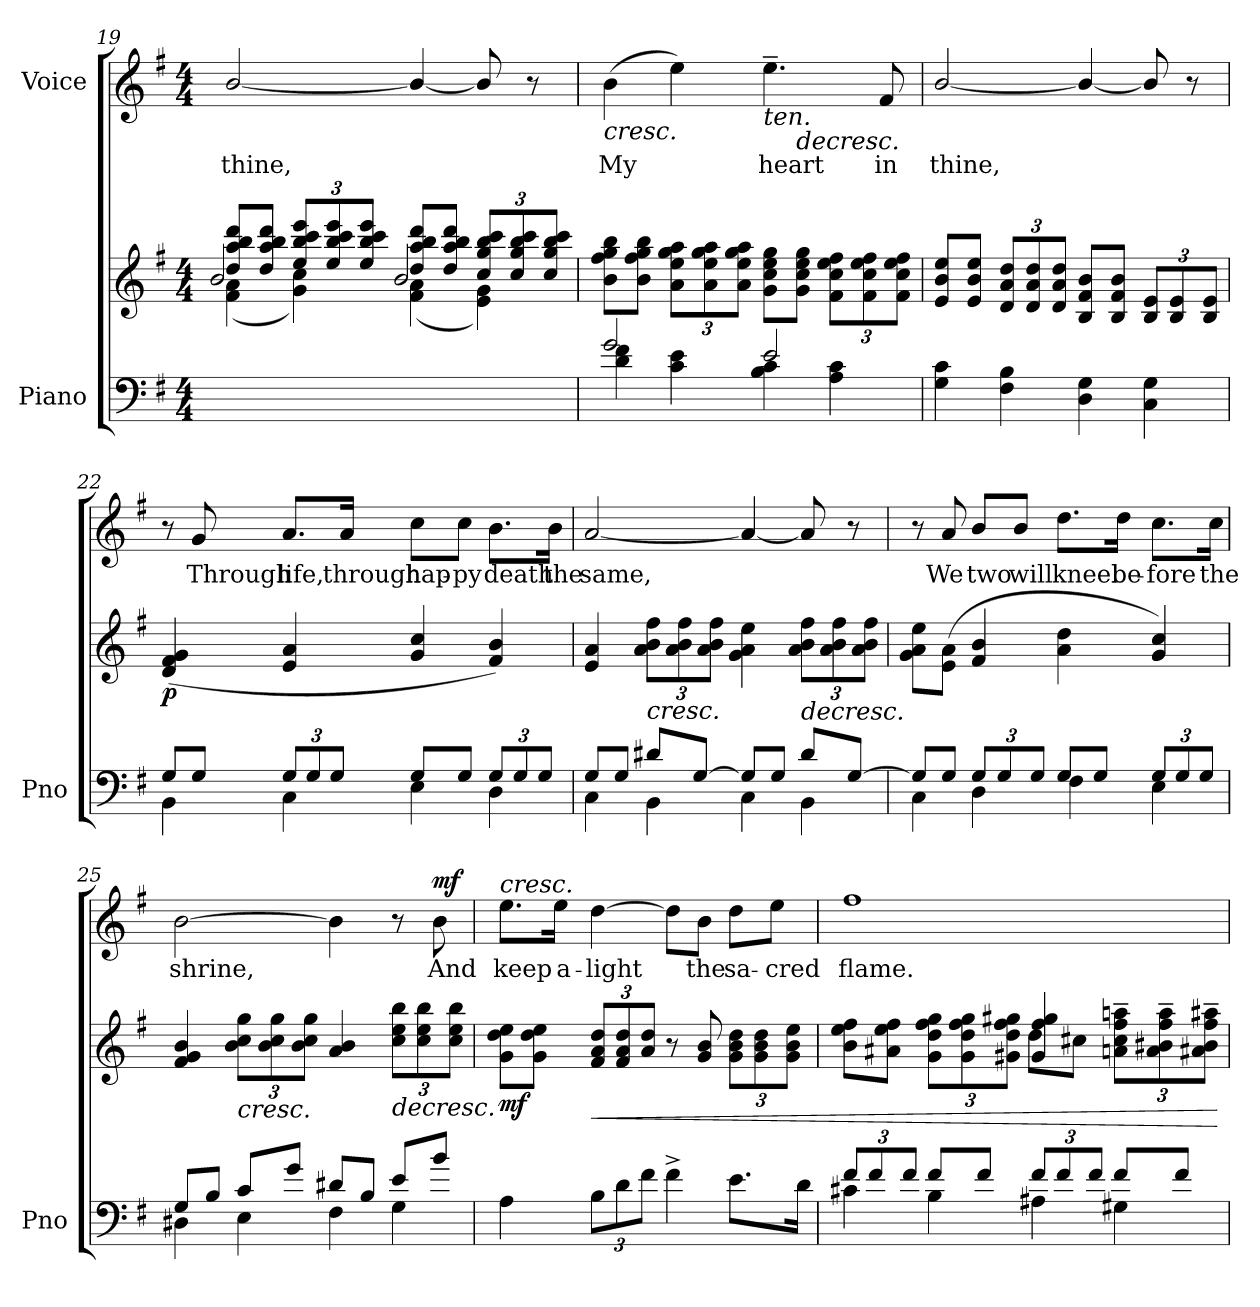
**kern	**kern	**dynam	**kern	**text	**dynam
*part2	*part2	*part2	*part1	*part1	*part1
*staff3	*staff2	*staff2/3	*staff1	*staff1	*staff1
*I"Piano	*	*	*I"Voice	*	*
*I'Pno	*	*	*	*	*
*clefF4	*clefG2	*	*clefG2	*	*
*k[f#]	*k[f#]	*	*k[f#]	*	*
*M4/4	*M4/4	*	*M4/4	*	*
=19	=19	=19	=19	=19	=19
*	*^	*	*	*	*
*	*	*^	*	*	*	*
!	!	!	!	!	!	!LO:LY:b	!
1ryy	8dd/ 8aa/ 8bb/ 8ddd/L	(4f#\ 4a\	2b/	.	[2b/	thine,	.
.	8dd/ 8aa/ 8bb/ 8ddd/J	.	.	.	.	.	.
*	*Xbrackettup	*	*	*	*	*	*
.	12ee/ 12bb/ 12ccc/ 12eee/L	4g\ 4cc\)	.	.	.	.	.
.	12ee/ 12bb/ 12ccc/ 12eee/	.	.	.	.	.	.
.	12ee/ 12bb/ 12ccc/ 12eee/J	.	.	.	.	.	.
.	8dd/ 8aa/ 8bb/ 8ddd/L	(4f#\ 4a\	2b/	.	4b/_	.	.
.	8dd/ 8aa/ 8bb/ 8ddd/J	.	.	.	.	.	.
.	12cc/ 12gg/ 12bb/ 12ccc/L	4e\ 4g\)	.	.	8b/]	.	.
.	12cc/ 12gg/ 12bb/ 12ccc/	.	.	.	.	.	.
.	.	.	.	.	8r	.	.
.	12cc/ 12gg/ 12bb/ 12ccc/J	.	.	.	.	.	.
*	*v	*v	*v	*	*	*	*
!!LO:LB:g=z
=20	=20	=20	=20	=20	=20
*^	*	*	*	*	*
!	!	!	!	!	!LO:LY:b	!LO:HP:b
*	*	*	*	*^	*	*
2g/	4d\ 4f#\	8b\ 8ff#\ 8gg\ 8bb\L	.	(4b\	2ryy	My	<
.	.	8b\ 8ff#\ 8gg\ 8bb\J	.	.	.	.	.
.	4c\ 4e\	12a\ 12ee\ 12gg\ 12aa\L	.	4ee\)	.	.	.
.	.	12a\ 12ee\ 12gg\ 12aa\	.	.	.	.	.
.	.	12a\ 12ee\ 12gg\ 12aa\J	.	.	.	.	.
!	!	!	!	!LO:TX:b:i:t=ten.	!	!	!
!	!	!	!	!	!	!LO:LY:b	!
2e/	4B\ 4c\	8g\ 8cc\ 8ee\ 8gg\L	.	4.ee~\	8ryy	heart	.
!	!	!	!	!	!	!	!LO:HP:b
.	.	8g\ 8cc\ 8ee\ 8gg\J	.	.	8ryy	.	>
.	4A\ 4c\	12f#\ 12cc\ 12ee\ 12ff#\L	.	.	4ryy	.	.
.	.	12f#\ 12cc\ 12ee\ 12ff#\	.	.	.	.	.
!	!	!	!	!	!	!LO:LY:b	!
.	.	.	.	8f#/	.	in	.
.	.	12f#\ 12cc\ 12ee\ 12ff#\J	.	.	.	.	.
*v	*v	*	*	*v	*v	*	*
.	.	.	.	.	[
=21	=21	=21	=21	=21	=21
!	!	!	!	!LO:LY:b	!
4G\ 4c\	8e/ 8b/ 8ee/L	.	[2b/	thine,	.
.	8e/ 8b/ 8ee/J	.	.	.	.
4F#\ 4B\	12d/ 12a/ 12dd/L	.	.	.	.
.	12d/ 12a/ 12dd/	.	.	.	.
.	12d/ 12a/ 12dd/J	.	.	.	.
4D\ 4G\	8B/ 8f#/ 8b/L	.	4b/_	.	.
.	8B/ 8f#/ 8b/J	.	.	.	.
4C\ 4G\	12B/ 12e/L	.	8b/]	.	.
.	12B/ 12e/	.	.	.	.
.	.	.	8r	.	.
.	12B/ 12e/J	.	.	.	.
!!LO:LB:g=z
=22	=22	=22	=22	=22	=22
*^	*	*	*	*	*
!	!	!	!LO:DY:b	!	!	!
8G/L	4BB\	(>4d/ 4f#/ 4g/	p	8r	.	.
!	!	!	!	!	!LO:LY:b	!LO:DY:a
!	!	!	!	!	!	!LO:DY:n=1:a
8G/J	.	.	.	8g/	Through	p other-dynamics
*Xbrackettup	*	*	*	*	*	*
!	!	!	!	!	!LO:LY:b	!
12G/L	4C\	4e/ 4a/	.	8.a/L	life,	.
12G/	.	.	.	.	.	.
12G/J	.	.	.	.	.	.
!	!	!	!	!	!LO:LY:b	!
.	.	.	.	16a/Jk	through	.
!	!	!	!	!	!LO:LY:b	!
8G/L	4E\	4g/ 4cc/	.	8cc\L	hap-	.
!	!	!	!	!	!LO:LY:b	!
8G/J	.	.	.	8cc\J	-py	.
!	!	!	!	!	!LO:LY:b	!
12G/L	4D\	4f#/ 4b/)	.	8.b\L	death	.
12G/	.	.	.	.	.	.
12G/J	.	.	.	.	.	.
!	!	!	!	!	!LO:LY:b	!
.	.	.	.	16b\Jk	the	.
=23	=23	=23	=23	=23	=23	=23
!	!	!	!	!	!LO:LY:b	!
8G/L	4C\	4e/ 4a/	.	[2a/	same,	.
8G/J	.	.	.	.	.	.
!	!	!	!LO:HP:b	!	!	!
8d#X/L	4BB\	12a\ 12b\ 12ff#\L	<	.	.	.
.	.	12a\ 12b\ 12ff#\	.	.	.	.
[8G/J	.	.	.	.	.	.
.	.	12a\ 12b\ 12ff#\J	.	.	.	.
8G/L]	4C\	4g\ 4a\ 4ee\	.	4a/_	.	.
8G/J	.	.	.	.	.	.
!	!	!	!LO:HP:b	!	!	!
8d#/L	4BB\	12a\ 12b\ 12ff#\L	>	8a/]	.	.
.	.	12a\ 12b\ 12ff#\	.	.	.	.
[8G/J	.	.	.	8r	.	.
.	.	12a\ 12b\ 12ff#\J	[	.	.	.
!!LO:PB:g=z
=24	=24	=24	=24	=24	=24	=24
8G/L]	4C\	8g\ 8a\ 8ee\L	.	8r	.	.
!	!	!	!	!	!LO:LY:b	!
8G/J	.	(8e\ 8a\J	.	8a/	We	.
!	!	!	!	!	!LO:LY:b	!
12G/L	4D\	4f#/ 4b/	.	8b/L	two	.
12G/	.	.	.	.	.	.
!	!	!	!	!	!LO:LY:b	!
.	.	.	.	8b/J	will	.
12G/J	.	.	.	.	.	.
!	!	!	!	!	!LO:LY:b	!
8G/L	4F#\	4a\ 4dd\	.	8.dd\L	kneel	.
8G/J	.	.	.	.	.	.
!	!	!	!	!	!LO:LY:b	!
.	.	.	.	16dd\Jk	be-	.
!	!	!	!	!	!LO:LY:b	!
12G/L	4E\	4g/ 4cc/)	.	8.cc\L	-fore	.
12G/	.	.	.	.	.	.
12G/J	.	.	.	.	.	.
!	!	!	!	!	!LO:LY:b	!
.	.	.	.	16cc\Jk	the	.
=25	=25	=25	=25	=25	=25	=25
!	!	!	!	!	!LO:LY:b	!
8G/L	4D#X\	4f#/ 4g/ 4b/	.	[2b\	shrine,	.
8B/J	.	.	.	.	.	.
*	*	*brackettup	*	*	*	*
!	!	!	!LO:HP:b	!	!	!
8c/L	4E\	12b\ 12cc\ 12gg\L	<	.	.	.
.	.	12b\ 12cc\ 12gg\	.	.	.	.
8g/J	.	.	.	.	.	.
.	.	12b\ 12cc\ 12gg\J	.	.	.	.
8d#X/L	4F#\	4a/ 4b/	]	4b\]	.	.
8B/J	.	.	.	.	.	.
*	*	*Xbrackettup	*	*	*	*
!	!	!	!LO:HP:b	!	!	!
8e/L	4G\	12cc\ 12ee\ 12bb\L	>	8r	.	.
.	.	12cc\ 12ee\ 12bb\	.	.	.	.
!	!	!	!	!	!LO:LY:b	!LO:DY:a
8b/J	.	.	.	8b\	And	mf
.	.	12cc\ 12ee\ 12bb\J	.	.	.	.
*v	*v	*	*	*	*	*
.	.	[	.	.	.
!!LO:LB:g=z
=26	=26	=26	=26	=26	=26
!	!	!	!LO:TX:a:i:t=cresc.	!	!
!	!	!LO:DY:b	!	!LO:LY:b	!
4A\	8g\ 8dd\ 8ee\L	mf	8.ee\L	keep	.
.	8g\ 8dd\ 8ee\J	.	.	.	.
!	!	!	!	!LO:LY:b	!
.	.	.	16ee\Jk	a-	.
*	*brackettup	*	*	*	*
!	!	!LO:HP:b	!	!LO:LY:b	!
12B\L	12f#/ 12a/ 12dd/L	<	[4dd\	-light	.
12d\	12f#/ 12a/ 12dd/	.	.	.	.
12f#\J	12a/ 12dd/J	.	.	.	.
4f#^\	8r	]	8dd\L]	.	.
!	!	!	!	!LO:LY:b	!
.	8g/ 8b/	.	8b\J	the	.
!	!	!	!	!LO:LY:b	!
8.e\L	12g\ 12b\ 12dd\L	.	8dd\L	sa-	.
.	12g\ 12b\ 12dd\	.	.	.	.
!	!	!	!	!LO:LY:b	!
.	.	.	8ee\J	-cred	.
.	12g\ 12b\ 12ee\J	.	.	.	.
16d\Jk	.	.	.	.	.
=27	=27	=27	=27	=27	=27
*^	*^	*	*	*	*
!	!	!	!	!	!	!LO:LY:b	!
12f#/L	4c#X\	2ryy	8b\ 8ee\ 8ff#\L	.	1ff#	flame.	.
12f#/	.	.	.	.	.	.	.
.	.	.	8a#X\ 8ee\ 8ff#\J	.	.	.	.
12f#/J	.	.	.	.	.	.	.
8f#/L	4B\	.	12g\ 12dd\ 12ff#\ 12gg\L	.	.	.	.
.	.	.	12g\ 12dd\ 12ff#\ 12gg\	.	.	.	.
8f#/J	.	.	.	.	.	.	.
.	.	.	12g#X\ 12dd\ 12ff#\ 12gg#X\J	.	.	.	.
12f#/L	4A#X\	4g#/ 4ff#/ 4gg#/	8dd\L	.	.	.	.
12f#/	.	.	.	.	.	.	.
.	.	.	8cc#X\J	.	.	.	.
12f#/J	.	.	.	.	.	.	.
*	*	*	*Xbrackettup	*	*	*	*
8f#/L	4G#X\	4ryy	12an\~> 12cc#\~> 12ff#\~> 12aan\~>L	.	.	.	.
.	.	.	12a\~> 12b#X\~> 12ff#\~> 12aa\~>	.	.	.	.
8f#/J	.	.	.	.	.	.	.
.	.	.	12a#X\~> 12b#\~> 12ff#\~> 12aa#X\~>J	.	.	.	.
*v	*v	*	*	*	*	*	*
*	*v	*v	*	*	*	*
.	.	[	.	.	]
=	=	=	=	=	=
*-	*-	*-	*-	*-	*-
